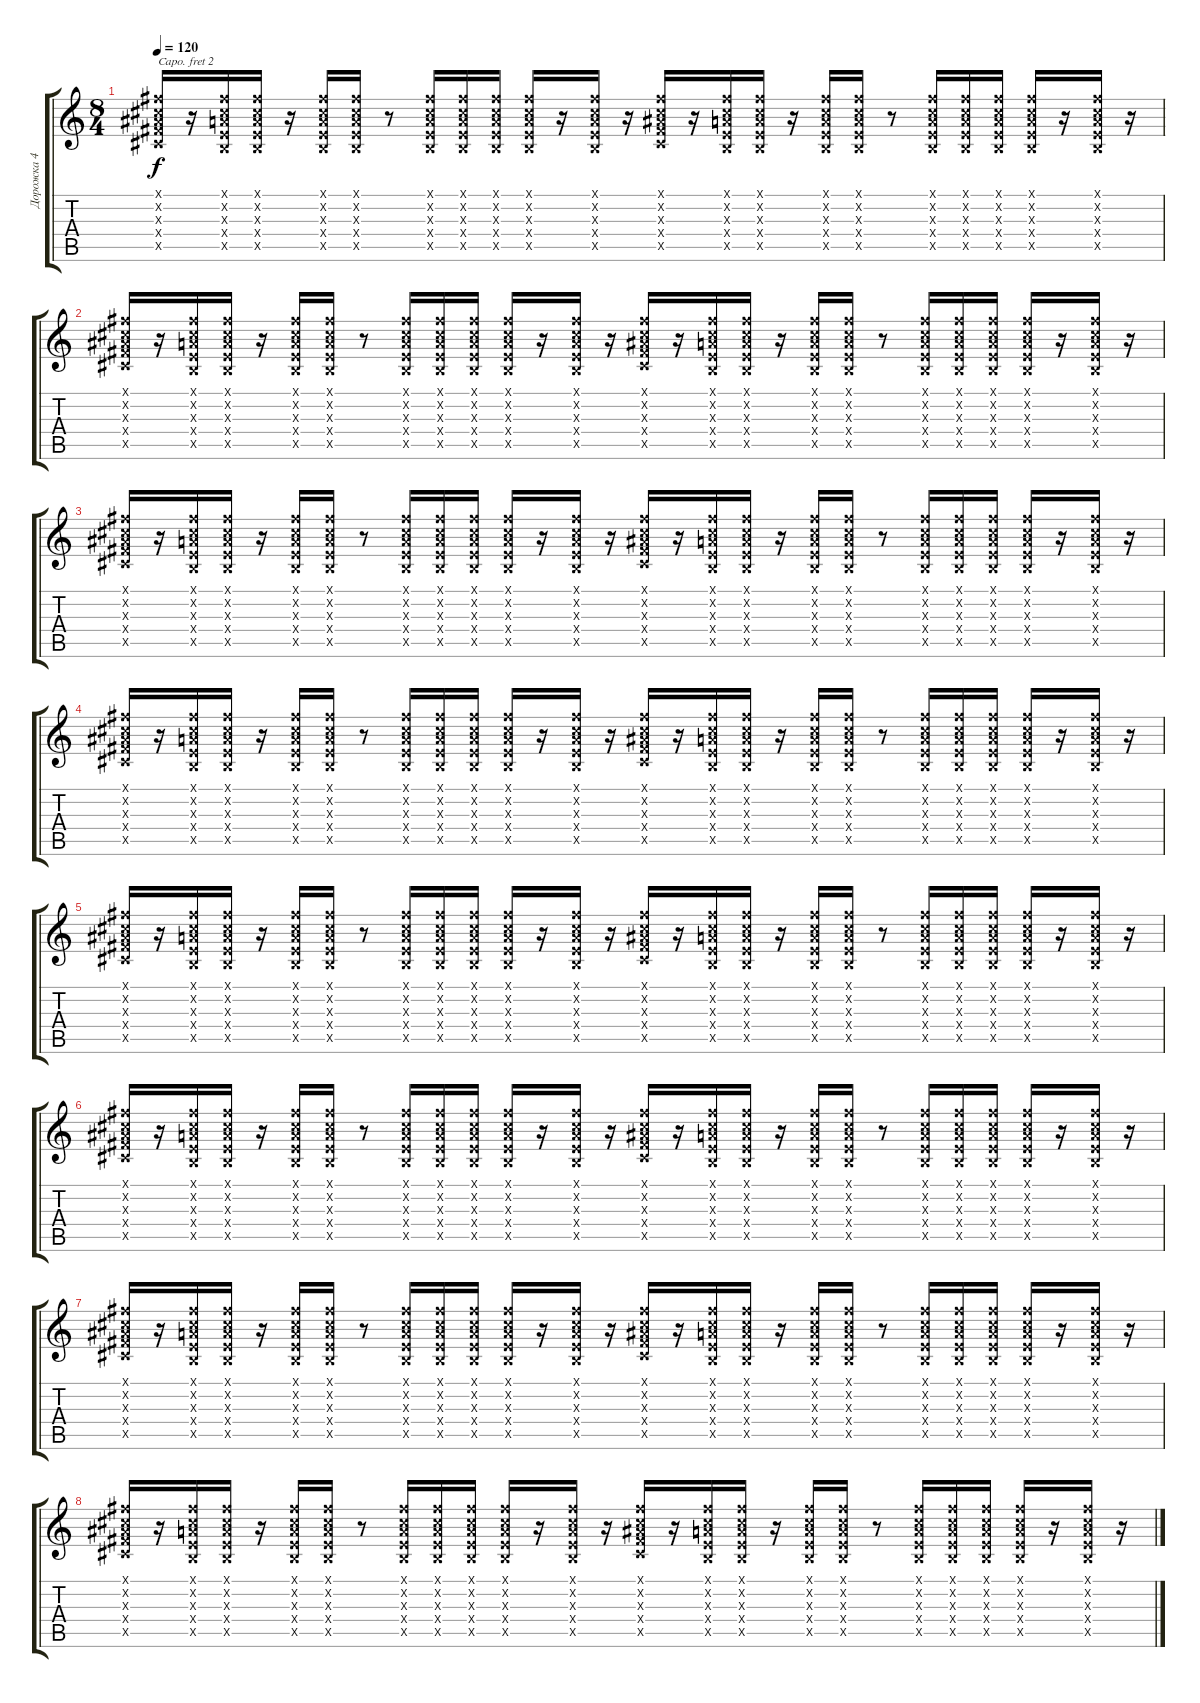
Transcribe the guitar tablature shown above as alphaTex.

\track ("Дорожка 4" "Дорожка 4") {solo instrument acousticguitarnylon}
\staff {score tabs}
\capo 2
\tuning (E4 B3 G3 D3 A2 E2) {hide}
\ts (8 4)
\tempo 120
\clef g2
\ks c
(0.1{x} 0.2{x} 1.3{x} 2.4{x} 2.5{x}).16{dy f} r.16 (0.1{x} 0.2{x} 0.3{x} 0.4{x} 0.5{x}).16 (0.1{x} 0.2{x} 0.3{x} 0.4{x} 0.5{x}).16 r.16 (0.1{x} 0.2{x} 0.3{x} 0.4{x} 0.5{x}).16 (0.1{x} 0.2{x} 0.3{x} 0.4{x} 0.5{x}).16 r.8 (0.1{x} 0.2{x} 0.3{x} 0.4{x} 0.5{x}).16 (0.1{x} 0.2{x} 0.3{x} 0.4{x} 0.5{x}).16 (0.1{x} 0.2{x} 0.3{x} 0.4{x} 0.5{x}).16 (0.1{x} 0.2{x} 0.3{x} 0.4{x} 0.5{x}).16 r.16 (0.1{x} 0.2{x} 0.3{x} 0.4{x} 0.5{x}).16 r.16 (0.1{x} 0.2{x} 1.3{x} 2.4{x} 2.5{x}).16 r.16 (0.1{x} 0.2{x} 0.3{x} 0.4{x} 0.5{x}).16 (0.1{x} 0.2{x} 0.3{x} 0.4{x} 0.5{x}).16 r.16 (0.1{x} 0.2{x} 0.3{x} 0.4{x} 0.5{x}).16 (0.1{x} 0.2{x} 0.3{x} 0.4{x} 0.5{x}).16 r.8 (0.1{x} 0.2{x} 0.3{x} 0.4{x} 0.5{x}).16 (0.1{x} 0.2{x} 0.3{x} 0.4{x} 0.5{x}).16 (0.1{x} 0.2{x} 0.3{x} 0.4{x} 0.5{x}).16 (0.1{x} 0.2{x} 0.3{x} 0.4{x} 0.5{x}).16 r.16 (0.1{x} 0.2{x} 0.3{x} 0.4{x} 0.5{x}).16 r.16 |
(0.1{x} 0.2{x} 1.3{x} 2.4{x} 2.5{x}).16 r.16 (0.1{x} 0.2{x} 0.3{x} 0.4{x} 0.5{x}).16 (0.1{x} 0.2{x} 0.3{x} 0.4{x} 0.5{x}).16 r.16 (0.1{x} 0.2{x} 0.3{x} 0.4{x} 0.5{x}).16 (0.1{x} 0.2{x} 0.3{x} 0.4{x} 0.5{x}).16 r.8 (0.1{x} 0.2{x} 0.3{x} 0.4{x} 0.5{x}).16 (0.1{x} 0.2{x} 0.3{x} 0.4{x} 0.5{x}).16 (0.1{x} 0.2{x} 0.3{x} 0.4{x} 0.5{x}).16 (0.1{x} 0.2{x} 0.3{x} 0.4{x} 0.5{x}).16 r.16 (0.1{x} 0.2{x} 0.3{x} 0.4{x} 0.5{x}).16 r.16 (0.1{x} 0.2{x} 1.3{x} 2.4{x} 2.5{x}).16 r.16 (0.1{x} 0.2{x} 0.3{x} 0.4{x} 0.5{x}).16 (0.1{x} 0.2{x} 0.3{x} 0.4{x} 0.5{x}).16 r.16 (0.1{x} 0.2{x} 0.3{x} 0.4{x} 0.5{x}).16 (0.1{x} 0.2{x} 0.3{x} 0.4{x} 0.5{x}).16 r.8 (0.1{x} 0.2{x} 0.3{x} 0.4{x} 0.5{x}).16 (0.1{x} 0.2{x} 0.3{x} 0.4{x} 0.5{x}).16 (0.1{x} 0.2{x} 0.3{x} 0.4{x} 0.5{x}).16 (0.1{x} 0.2{x} 0.3{x} 0.4{x} 0.5{x}).16 r.16 (0.1{x} 0.2{x} 0.3{x} 0.4{x} 0.5{x}).16 r.16 |
(0.1{x} 0.2{x} 1.3{x} 2.4{x} 2.5{x}).16 r.16 (0.1{x} 0.2{x} 0.3{x} 0.4{x} 0.5{x}).16 (0.1{x} 0.2{x} 0.3{x} 0.4{x} 0.5{x}).16 r.16 (0.1{x} 0.2{x} 0.3{x} 0.4{x} 0.5{x}).16 (0.1{x} 0.2{x} 0.3{x} 0.4{x} 0.5{x}).16 r.8 (0.1{x} 0.2{x} 0.3{x} 0.4{x} 0.5{x}).16 (0.1{x} 0.2{x} 0.3{x} 0.4{x} 0.5{x}).16 (0.1{x} 0.2{x} 0.3{x} 0.4{x} 0.5{x}).16 (0.1{x} 0.2{x} 0.3{x} 0.4{x} 0.5{x}).16 r.16 (0.1{x} 0.2{x} 0.3{x} 0.4{x} 0.5{x}).16 r.16 (0.1{x} 0.2{x} 1.3{x} 2.4{x} 2.5{x}).16 r.16 (0.1{x} 0.2{x} 0.3{x} 0.4{x} 0.5{x}).16 (0.1{x} 0.2{x} 0.3{x} 0.4{x} 0.5{x}).16 r.16 (0.1{x} 0.2{x} 0.3{x} 0.4{x} 0.5{x}).16 (0.1{x} 0.2{x} 0.3{x} 0.4{x} 0.5{x}).16 r.8 (0.1{x} 0.2{x} 0.3{x} 0.4{x} 0.5{x}).16 (0.1{x} 0.2{x} 0.3{x} 0.4{x} 0.5{x}).16 (0.1{x} 0.2{x} 0.3{x} 0.4{x} 0.5{x}).16 (0.1{x} 0.2{x} 0.3{x} 0.4{x} 0.5{x}).16 r.16 (0.1{x} 0.2{x} 0.3{x} 0.4{x} 0.5{x}).16 r.16 |
(0.1{x} 0.2{x} 1.3{x} 2.4{x} 2.5{x}).16 r.16 (0.1{x} 0.2{x} 0.3{x} 0.4{x} 0.5{x}).16 (0.1{x} 0.2{x} 0.3{x} 0.4{x} 0.5{x}).16 r.16 (0.1{x} 0.2{x} 0.3{x} 0.4{x} 0.5{x}).16 (0.1{x} 0.2{x} 0.3{x} 0.4{x} 0.5{x}).16 r.8 (0.1{x} 0.2{x} 0.3{x} 0.4{x} 0.5{x}).16 (0.1{x} 0.2{x} 0.3{x} 0.4{x} 0.5{x}).16 (0.1{x} 0.2{x} 0.3{x} 0.4{x} 0.5{x}).16 (0.1{x} 0.2{x} 0.3{x} 0.4{x} 0.5{x}).16 r.16 (0.1{x} 0.2{x} 0.3{x} 0.4{x} 0.5{x}).16 r.16 (0.1{x} 0.2{x} 1.3{x} 2.4{x} 2.5{x}).16 r.16 (0.1{x} 0.2{x} 0.3{x} 0.4{x} 0.5{x}).16 (0.1{x} 0.2{x} 0.3{x} 0.4{x} 0.5{x}).16 r.16 (0.1{x} 0.2{x} 0.3{x} 0.4{x} 0.5{x}).16 (0.1{x} 0.2{x} 0.3{x} 0.4{x} 0.5{x}).16 r.8 (0.1{x} 0.2{x} 0.3{x} 0.4{x} 0.5{x}).16 (0.1{x} 0.2{x} 0.3{x} 0.4{x} 0.5{x}).16 (0.1{x} 0.2{x} 0.3{x} 0.4{x} 0.5{x}).16 (0.1{x} 0.2{x} 0.3{x} 0.4{x} 0.5{x}).16 r.16 (0.1{x} 0.2{x} 0.3{x} 0.4{x} 0.5{x}).16 r.16 |
(0.1{x} 0.2{x} 1.3{x} 2.4{x} 2.5{x}).16 r.16 (0.1{x} 0.2{x} 0.3{x} 0.4{x} 0.5{x}).16 (0.1{x} 0.2{x} 0.3{x} 0.4{x} 0.5{x}).16 r.16 (0.1{x} 0.2{x} 0.3{x} 0.4{x} 0.5{x}).16 (0.1{x} 0.2{x} 0.3{x} 0.4{x} 0.5{x}).16 r.8 (0.1{x} 0.2{x} 0.3{x} 0.4{x} 0.5{x}).16 (0.1{x} 0.2{x} 0.3{x} 0.4{x} 0.5{x}).16 (0.1{x} 0.2{x} 0.3{x} 0.4{x} 0.5{x}).16 (0.1{x} 0.2{x} 0.3{x} 0.4{x} 0.5{x}).16 r.16 (0.1{x} 0.2{x} 0.3{x} 0.4{x} 0.5{x}).16 r.16 (0.1{x} 0.2{x} 1.3{x} 2.4{x} 2.5{x}).16 r.16 (0.1{x} 0.2{x} 0.3{x} 0.4{x} 0.5{x}).16 (0.1{x} 0.2{x} 0.3{x} 0.4{x} 0.5{x}).16 r.16 (0.1{x} 0.2{x} 0.3{x} 0.4{x} 0.5{x}).16 (0.1{x} 0.2{x} 0.3{x} 0.4{x} 0.5{x}).16 r.8 (0.1{x} 0.2{x} 0.3{x} 0.4{x} 0.5{x}).16 (0.1{x} 0.2{x} 0.3{x} 0.4{x} 0.5{x}).16 (0.1{x} 0.2{x} 0.3{x} 0.4{x} 0.5{x}).16 (0.1{x} 0.2{x} 0.3{x} 0.4{x} 0.5{x}).16 r.16 (0.1{x} 0.2{x} 0.3{x} 0.4{x} 0.5{x}).16 r.16 |
(0.1{x} 0.2{x} 1.3{x} 2.4{x} 2.5{x}).16 r.16 (0.1{x} 0.2{x} 0.3{x} 0.4{x} 0.5{x}).16 (0.1{x} 0.2{x} 0.3{x} 0.4{x} 0.5{x}).16 r.16 (0.1{x} 0.2{x} 0.3{x} 0.4{x} 0.5{x}).16 (0.1{x} 0.2{x} 0.3{x} 0.4{x} 0.5{x}).16 r.8 (0.1{x} 0.2{x} 0.3{x} 0.4{x} 0.5{x}).16 (0.1{x} 0.2{x} 0.3{x} 0.4{x} 0.5{x}).16 (0.1{x} 0.2{x} 0.3{x} 0.4{x} 0.5{x}).16 (0.1{x} 0.2{x} 0.3{x} 0.4{x} 0.5{x}).16 r.16 (0.1{x} 0.2{x} 0.3{x} 0.4{x} 0.5{x}).16 r.16 (0.1{x} 0.2{x} 1.3{x} 2.4{x} 2.5{x}).16 r.16 (0.1{x} 0.2{x} 0.3{x} 0.4{x} 0.5{x}).16 (0.1{x} 0.2{x} 0.3{x} 0.4{x} 0.5{x}).16 r.16 (0.1{x} 0.2{x} 0.3{x} 0.4{x} 0.5{x}).16 (0.1{x} 0.2{x} 0.3{x} 0.4{x} 0.5{x}).16 r.8 (0.1{x} 0.2{x} 0.3{x} 0.4{x} 0.5{x}).16 (0.1{x} 0.2{x} 0.3{x} 0.4{x} 0.5{x}).16 (0.1{x} 0.2{x} 0.3{x} 0.4{x} 0.5{x}).16 (0.1{x} 0.2{x} 0.3{x} 0.4{x} 0.5{x}).16 r.16 (0.1{x} 0.2{x} 0.3{x} 0.4{x} 0.5{x}).16 r.16 |
(0.1{x} 0.2{x} 1.3{x} 2.4{x} 2.5{x}).16 r.16 (0.1{x} 0.2{x} 0.3{x} 0.4{x} 0.5{x}).16 (0.1{x} 0.2{x} 0.3{x} 0.4{x} 0.5{x}).16 r.16 (0.1{x} 0.2{x} 0.3{x} 0.4{x} 0.5{x}).16 (0.1{x} 0.2{x} 0.3{x} 0.4{x} 0.5{x}).16 r.8 (0.1{x} 0.2{x} 0.3{x} 0.4{x} 0.5{x}).16 (0.1{x} 0.2{x} 0.3{x} 0.4{x} 0.5{x}).16 (0.1{x} 0.2{x} 0.3{x} 0.4{x} 0.5{x}).16 (0.1{x} 0.2{x} 0.3{x} 0.4{x} 0.5{x}).16 r.16 (0.1{x} 0.2{x} 0.3{x} 0.4{x} 0.5{x}).16 r.16 (0.1{x} 0.2{x} 1.3{x} 2.4{x} 2.5{x}).16 r.16 (0.1{x} 0.2{x} 0.3{x} 0.4{x} 0.5{x}).16 (0.1{x} 0.2{x} 0.3{x} 0.4{x} 0.5{x}).16 r.16 (0.1{x} 0.2{x} 0.3{x} 0.4{x} 0.5{x}).16 (0.1{x} 0.2{x} 0.3{x} 0.4{x} 0.5{x}).16 r.8 (0.1{x} 0.2{x} 0.3{x} 0.4{x} 0.5{x}).16 (0.1{x} 0.2{x} 0.3{x} 0.4{x} 0.5{x}).16 (0.1{x} 0.2{x} 0.3{x} 0.4{x} 0.5{x}).16 (0.1{x} 0.2{x} 0.3{x} 0.4{x} 0.5{x}).16 r.16 (0.1{x} 0.2{x} 0.3{x} 0.4{x} 0.5{x}).16 r.16 |
(0.1{x} 0.2{x} 1.3{x} 2.4{x} 2.5{x}).16 r.16 (0.1{x} 0.2{x} 0.3{x} 0.4{x} 0.5{x}).16 (0.1{x} 0.2{x} 0.3{x} 0.4{x} 0.5{x}).16 r.16 (0.1{x} 0.2{x} 0.3{x} 0.4{x} 0.5{x}).16 (0.1{x} 0.2{x} 0.3{x} 0.4{x} 0.5{x}).16 r.8 (0.1{x} 0.2{x} 0.3{x} 0.4{x} 0.5{x}).16 (0.1{x} 0.2{x} 0.3{x} 0.4{x} 0.5{x}).16 (0.1{x} 0.2{x} 0.3{x} 0.4{x} 0.5{x}).16 (0.1{x} 0.2{x} 0.3{x} 0.4{x} 0.5{x}).16 r.16 (0.1{x} 0.2{x} 0.3{x} 0.4{x} 0.5{x}).16 r.16 (0.1{x} 0.2{x} 1.3{x} 2.4{x} 2.5{x}).16 r.16 (0.1{x} 0.2{x} 0.3{x} 0.4{x} 0.5{x}).16 (0.1{x} 0.2{x} 0.3{x} 0.4{x} 0.5{x}).16 r.16 (0.1{x} 0.2{x} 0.3{x} 0.4{x} 0.5{x}).16 (0.1{x} 0.2{x} 0.3{x} 0.4{x} 0.5{x}).16 r.8 (0.1{x} 0.2{x} 0.3{x} 0.4{x} 0.5{x}).16 (0.1{x} 0.2{x} 0.3{x} 0.4{x} 0.5{x}).16 (0.1{x} 0.2{x} 0.3{x} 0.4{x} 0.5{x}).16 (0.1{x} 0.2{x} 0.3{x} 0.4{x} 0.5{x}).16 r.16 (0.1{x} 0.2{x} 0.3{x} 0.4{x} 0.5{x}).16 r.16
